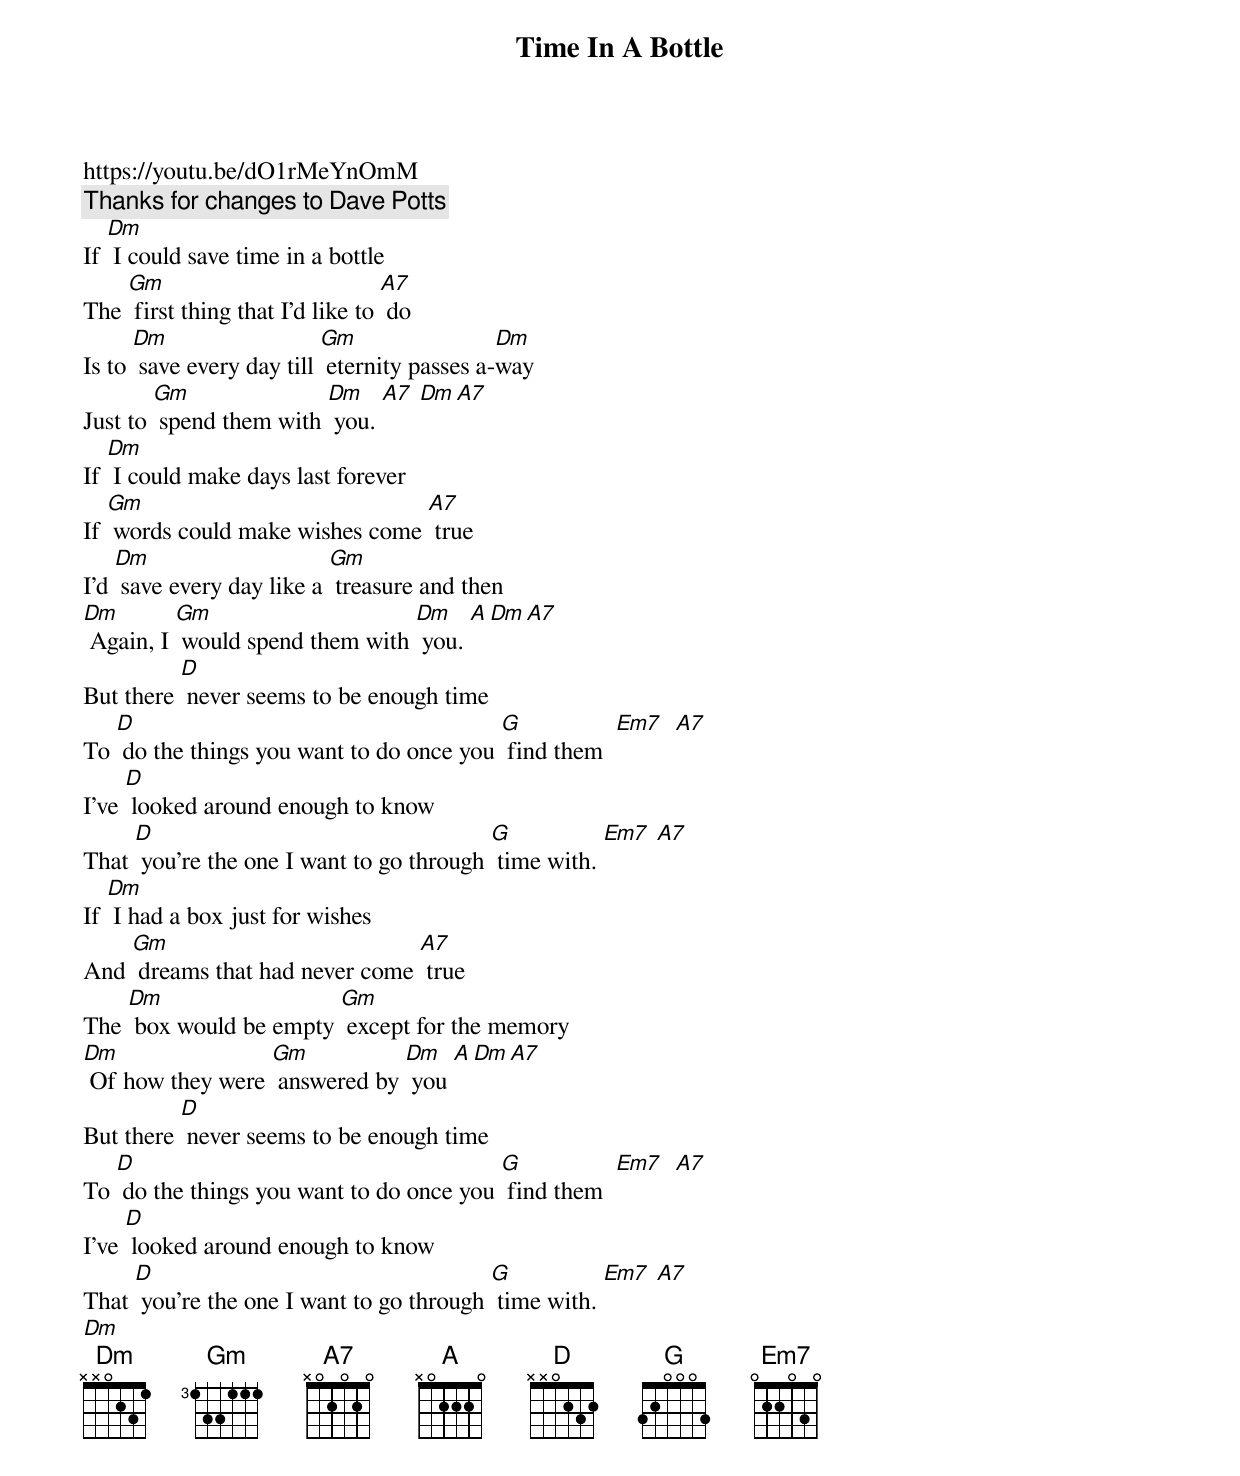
{t:Time In A Bottle}
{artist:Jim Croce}
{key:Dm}
https://youtu.be/dO1rMeYnOmM
{c:  Thanks for changes to Dave Potts }
If [Dm] I could save time in a bottle
The [Gm] first thing that I'd like to [A7] do
Is to [Dm] save every day till [Gm] eternity passes a-[Dm]way
Just to [Gm] spend them with [Dm] you. [A7] [Dm][A7]
{c: }
If [Dm] I could make days last forever
If [Gm] words could make wishes come [A7] true
I'd [Dm] save every day like a [Gm] treasure and then
[Dm] Again, I [Gm] would spend them with [Dm] you. [A][Dm][A7]
{c: }
But there [D] never seems to be enough time
To [D] do the things you want to do once you [G] find them  [Em7]  [A7]
I've [D] looked around enough to know
That [D] you're the one I want to go through [G] time with. [Em7] [A7]
{c: }
If [Dm] I had a box just for wishes
And [Gm] dreams that had never come [A7] true
The [Dm] box would be empty [Gm] except for the memory
[Dm] Of how they were [Gm] answered by [Dm] you [A][Dm][A7]
{c: }
But there [D] never seems to be enough time
To [D] do the things you want to do once you [G] find them  [Em7]  [A7]
I've [D] looked around enough to know
That [D] you're the one I want to go through [G] time with. [Em7] [A7]
[Dm]
